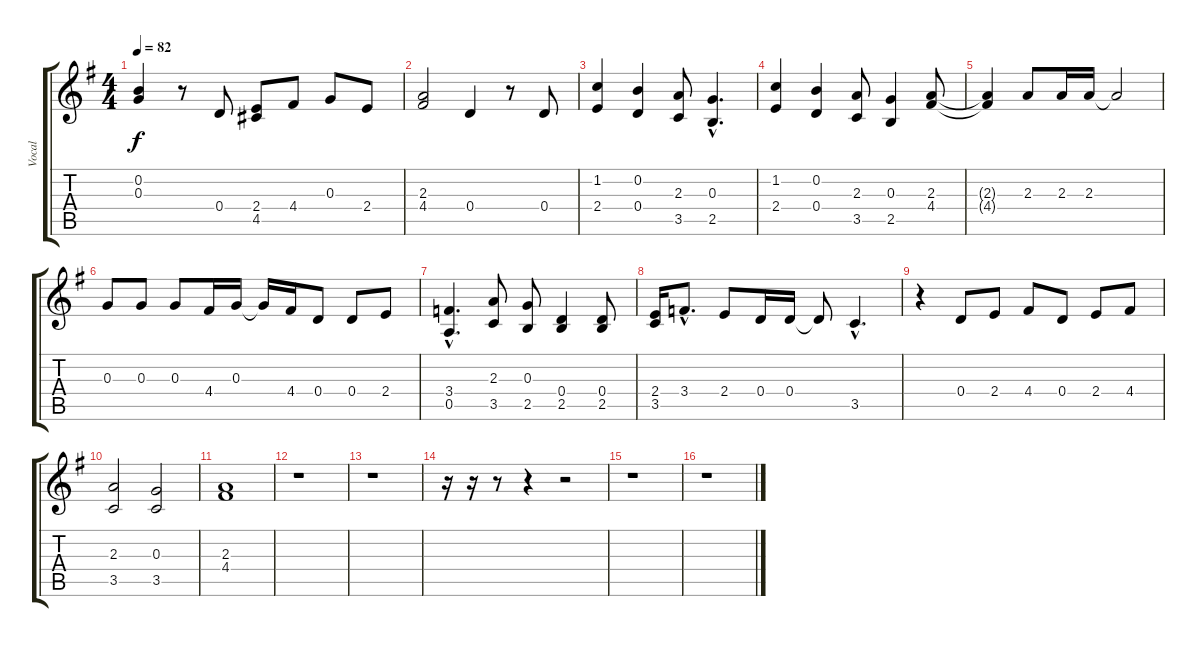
\track ("Vocal" "Vocal") {instrument electricguitarmuted}
\staff {score tabs}
\tuning (E4 B3 G3 D3 A2 E2) {hide}
\ts (4 4)
\tempo 82
\clef g2
\ks g
(0.2{t} 0.3).4{dy f} r.8 0.4.8 (2.4 4.5).8 4.4.8 0.3.8 2.4.8 |
(2.3 4.4).2 0.4.4 r.8 0.4.8 |
(1.2 2.4).4 (0.2 0.4).4 (2.3 3.5).8 (0.3{hac} 2.5{hac}).4{d} |
(1.2 2.4).4 (0.2 0.4).4 (2.3 3.5).8 (0.3 2.5).4 (2.3 4.4).8 |
(2.3{t} 4.4{t}).4 2.3.8 2.3.16 2.3.16 2.3{t}.2 |
0.3.8 0.3.8 0.3.8 4.4.16 0.3.16 0.3{t}.16 4.4.16 0.4.8 0.4.8 2.4.8 |
(3.4{hac} 0.5{hac}).4{d} (2.3 3.5).8 (0.3 2.5).8 (0.4 2.5).4 (0.4 2.5).8 |
(2.4 3.5).16 3.4{hac}.8{d} 2.4.8 0.4.16 0.4.16 0.4{t}.8 3.5{hac}.4{d} |
r.4 0.4.8 2.4.8 4.4.8 0.4.8 2.4.8 4.4.8 |
(2.3 3.5).2 (0.3 3.5).2 |
(2.3 4.4).1 |
r.1 |
r.1 |
r.16 r.16 r.8 r.4 r.2 |
r.1 |
r.1
